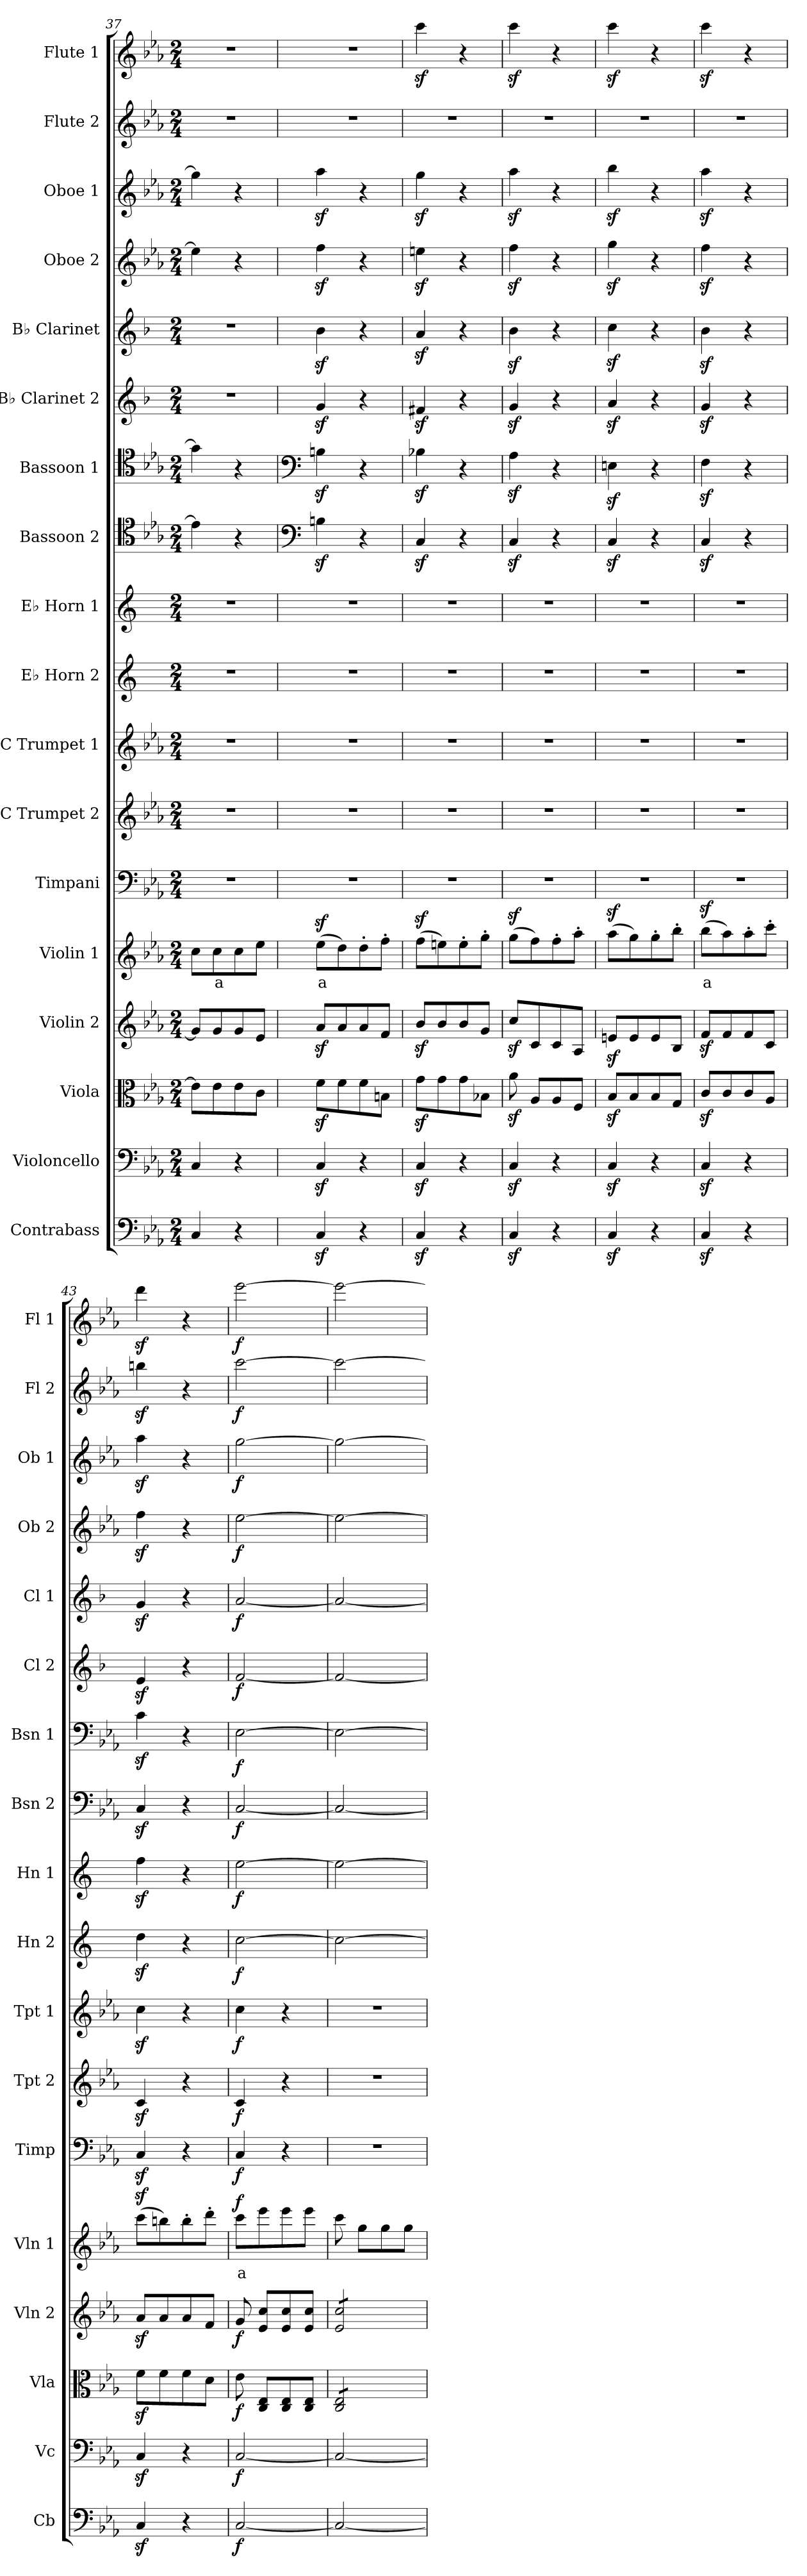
**kern	**dynam	**kern	**dynam	**kern	**dynam	**kern	**dynam	**kern	**text	**dynam	**kern	**dynam	**kern	**dynam	**kern	**dynam	**kern	**dynam	**kern	**dynam	**kern	**dynam	**kern	**dynam	**kern	**dynam	**kern	**dynam	**kern	**dynam	**kern	**dynam	**kern	**dynam	**kern	**dynam
*part18	*part18	*part17	*part17	*part16	*part16	*part15	*part15	*part14	*part14	*part14	*part13	*part13	*part12	*part12	*part11	*part11	*part10	*part10	*part9	*part9	*part8	*part8	*part7	*part7	*part6	*part6	*part5	*part5	*part4	*part4	*part3	*part3	*part2	*part2	*part1	*part1
*staff18	*staff18	*staff17	*staff17	*staff16	*staff16	*staff15	*staff15	*staff14	*staff14	*staff14	*staff13	*staff13	*staff12	*staff12	*staff11	*staff11	*staff10	*staff10	*staff9	*staff9	*staff8	*staff8	*staff7	*staff7	*staff6	*staff6	*staff5	*staff5	*staff4	*staff4	*staff3	*staff3	*staff2	*staff2	*staff1	*staff1
*I"Contrabass	*	*I"Violoncello	*	*I"Viola	*	*I"Violin 2	*	*I"Violin 1	*	*	*I"Timpani	*	*I"C Trumpet 2	*	*I"C Trumpet 1	*	*I"E♭ Horn 2	*	*I"E♭ Horn 1	*	*I"Bassoon 2	*	*I"Bassoon 1	*	*I"B♭ Clarinet 2	*	*I"B♭ Clarinet	*	*I"Oboe 2	*	*I"Oboe 1	*	*I"Flute 2	*	*I"Flute 1	*
*I'Cb	*	*I'Vc	*	*I'Vla	*	*I'Vln 2	*	*I'Vln 1	*	*	*I'Timp	*	*I'Tpt 2	*	*I'Tpt 1	*	*I'Hn 2	*	*I'Hn 1	*	*I'Bsn 2	*	*I'Bsn 1	*	*I'Cl 2	*	*I'Cl 1	*	*I'Ob 2	*	*I'Ob 1	*	*I'Fl 2	*	*I'Fl 1	*
*clefF4	*	*clefF4	*	*clefC3	*	*clefG2	*	*clefG2	*	*	*clefF4	*	*clefG2	*	*clefG2	*	*clefG2	*	*clefG2	*	*clefC4	*	*clefC4	*	*clefG2	*	*clefG2	*	*clefG2	*	*clefG2	*	*clefG2	*	*clefG2	*
*ITrd7c12	*	*	*	*	*	*	*	*	*	*	*	*	*	*	*	*	*ITrd5c9	*	*ITrd5c9	*	*	*	*	*	*ITrd1c2	*	*ITrd1c2	*	*	*	*	*	*	*	*	*
*k[b-e-a-]	*	*k[b-e-a-]	*	*k[b-e-a-]	*	*k[b-e-a-]	*	*k[b-e-a-]	*	*	*k[b-e-a-]	*	*k[b-e-a-]	*	*k[b-e-a-]	*	*k[b-e-a-]	*	*k[b-e-a-]	*	*k[b-e-a-]	*	*k[b-e-a-]	*	*k[b-e-a-]	*	*k[b-e-a-]	*	*k[b-e-a-]	*	*k[b-e-a-]	*	*k[b-e-a-]	*	*k[b-e-a-]	*
*M2/4	*	*M2/4	*	*M2/4	*	*M2/4	*	*M2/4	*	*	*M2/4	*	*M2/4	*	*M2/4	*	*M2/4	*	*M2/4	*	*M2/4	*	*M2/4	*	*M2/4	*	*M2/4	*	*M2/4	*	*M2/4	*	*M2/4	*	*M2/4	*
=37	=37	=37	=37	=37	=37	=37	=37	=37	=37	=37	=37	=37	=37	=37	=37	=37	=37	=37	=37	=37	=37	=37	=37	=37	=37	=37	=37	=37	=37	=37	=37	=37	=37	=37	=37	=37
4CC/	.	4C/	.	8e-\L]	.	8g/L]	.	8cc\L	.	.	2r	.	2r	.	2r	.	2r	.	2r	.	4e-\]	.	4g\]	.	2r	.	2r	.	4ee-\]	.	4gg\]	.	2r	.	2r	.
!	!	!	!	!	!	!	!	!	!LO:LY:b:color=#FF0000	!	!	!	!	!	!	!	!	!	!	!	!	!	!	!	!	!	!	!	!	!	!	!	!	!	!	!
.	.	.	.	8e-\	.	8g/	.	8cc\	a	.	.	.	.	.	.	.	.	.	.	.	.	.	.	.	.	.	.	.	.	.	.	.	.	.	.	.
4r	.	4r	.	8e-\	.	8g/	.	8cc\	.	.	.	.	.	.	.	.	.	.	.	.	4r	.	4r	.	.	.	.	.	4r	.	4r	.	.	.	.	.
.	.	.	.	8c\J	.	8e-/J	.	8ee-\J	.	.	.	.	.	.	.	.	.	.	.	.	.	.	.	.	.	.	.	.	.	.	.	.	.	.	.	.
=38	=38	=38	=38	=38	=38	=38	=38	=38	=38	=38	=38	=38	=38	=38	=38	=38	=38	=38	=38	=38	=38	=38	=38	=38	=38	=38	=38	=38	=38	=38	=38	=38	=38	=38	=38	=38
*	*	*	*	*	*	*	*	*	*	*	*	*	*	*	*	*	*	*	*	*	*clefF4	*	*clefF4	*	*	*	*	*	*	*	*	*	*	*	*	*
!	!	!	!	!	!	!	!	!	!LO:LY:b:color=#FF0000	!	!	!	!	!	!	!	!	!	!	!	!	!	!	!	!	!	!	!	!	!	!	!	!	!	!	!
4CCz</	.	4Cz</	.	8fz<\L	.	8a-z</L	.	(8ee-z<\L	a	.	2r	.	2r	.	2r	.	2r	.	2r	.	4Bnz<\	.	4Bnz<\	.	4fz</	.	4a-z<\	.	4ffz<\	.	4aa-z<\	.	2r	.	2r	.
.	.	.	.	8f\	.	8a-/	.	8dd\)	.	.	.	.	.	.	.	.	.	.	.	.	.	.	.	.	.	.	.	.	.	.	.	.	.	.	.	.
4r	.	4r	.	8f\	.	8a-/	.	8dd'\	.	.	.	.	.	.	.	.	.	.	.	.	4r	.	4r	.	4r	.	4r	.	4r	.	4r	.	.	.	.	.
.	.	.	.	8Bn\J	.	8f/J	.	8ff'\J	.	.	.	.	.	.	.	.	.	.	.	.	.	.	.	.	.	.	.	.	.	.	.	.	.	.	.	.
!!LO:PB:g=z
=39	=39	=39	=39	=39	=39	=39	=39	=39	=39	=39	=39	=39	=39	=39	=39	=39	=39	=39	=39	=39	=39	=39	=39	=39	=39	=39	=39	=39	=39	=39	=39	=39	=39	=39	=39	=39
4CCz</	.	4Cz</	.	8gz<\L	.	8b-z</L	.	(8ffz<\L	.	.	2r	.	2r	.	2r	.	2r	.	2r	.	4Cz</	.	4B-Xz<\	.	4enz</	.	4gz</	.	4eenz<\	.	4ggz<\	.	2r	.	4cccz<\	.
.	.	.	.	8g\	.	8b-/	.	8een\)	.	.	.	.	.	.	.	.	.	.	.	.	.	.	.	.	.	.	.	.	.	.	.	.	.	.	.	.
4r	.	4r	.	8g\	.	8b-/	.	8ee'\	.	.	.	.	.	.	.	.	.	.	.	.	4r	.	4r	.	4r	.	4r	.	4r	.	4r	.	.	.	4r	.
.	.	.	.	8B-X\J	.	8g/J	.	8gg'\J	.	.	.	.	.	.	.	.	.	.	.	.	.	.	.	.	.	.	.	.	.	.	.	.	.	.	.	.
=40	=40	=40	=40	=40	=40	=40	=40	=40	=40	=40	=40	=40	=40	=40	=40	=40	=40	=40	=40	=40	=40	=40	=40	=40	=40	=40	=40	=40	=40	=40	=40	=40	=40	=40	=40	=40
4CCz</	.	4Cz</	.	8a-z<\	.	8ccz</L	.	(8ggz<\L	.	.	2r	.	2r	.	2r	.	2r	.	2r	.	4Cz</	.	4A-z<\	.	4fz</	.	4a-z<\	.	4ffz<\	.	4aa-z<\	.	2r	.	4cccz<\	.
.	.	.	.	8A-/L	.	8c/	.	8ff\)	.	.	.	.	.	.	.	.	.	.	.	.	.	.	.	.	.	.	.	.	.	.	.	.	.	.	.	.
4r	.	4r	.	8A-/	.	8c/	.	8ff'\	.	.	.	.	.	.	.	.	.	.	.	.	4r	.	4r	.	4r	.	4r	.	4r	.	4r	.	.	.	4r	.
.	.	.	.	8F/J	.	8A-/J	.	8aa-'\J	.	.	.	.	.	.	.	.	.	.	.	.	.	.	.	.	.	.	.	.	.	.	.	.	.	.	.	.
=41	=41	=41	=41	=41	=41	=41	=41	=41	=41	=41	=41	=41	=41	=41	=41	=41	=41	=41	=41	=41	=41	=41	=41	=41	=41	=41	=41	=41	=41	=41	=41	=41	=41	=41	=41	=41
4CCz</	.	4Cz</	.	8B-z</L	.	8enz</L	.	(8aa-z<\L	.	.	2r	.	2r	.	2r	.	2r	.	2r	.	4Cz</	.	4Enz<\	.	4gz</	.	4b-z<\	.	4ggz<\	.	4bb-z<\	.	2r	.	4cccz<\	.
.	.	.	.	8B-/	.	8e/	.	8gg\)	.	.	.	.	.	.	.	.	.	.	.	.	.	.	.	.	.	.	.	.	.	.	.	.	.	.	.	.
4r	.	4r	.	8B-/	.	8e/	.	8gg'\	.	.	.	.	.	.	.	.	.	.	.	.	4r	.	4r	.	4r	.	4r	.	4r	.	4r	.	.	.	4r	.
.	.	.	.	8G/J	.	8B-/J	.	8bb-'\J	.	.	.	.	.	.	.	.	.	.	.	.	.	.	.	.	.	.	.	.	.	.	.	.	.	.	.	.
=42	=42	=42	=42	=42	=42	=42	=42	=42	=42	=42	=42	=42	=42	=42	=42	=42	=42	=42	=42	=42	=42	=42	=42	=42	=42	=42	=42	=42	=42	=42	=42	=42	=42	=42	=42	=42
!	!	!	!	!	!	!	!	!	!LO:LY:b:color=#FF0000	!	!	!	!	!	!	!	!	!	!	!	!	!	!	!	!	!	!	!	!	!	!	!	!	!	!	!
4CCz</	.	4Cz</	.	8cz</L	.	8fz</L	.	(8bb-z<\L	a	.	2r	.	2r	.	2r	.	2r	.	2r	.	4Cz</	.	4Fz<\	.	4fz</	.	4a-z<\	.	4ffz<\	.	4aa-z<\	.	2r	.	4cccz<\	.
.	.	.	.	8c/	.	8f/	.	8aa-\)	.	.	.	.	.	.	.	.	.	.	.	.	.	.	.	.	.	.	.	.	.	.	.	.	.	.	.	.
4r	.	4r	.	8c/	.	8f/	.	8aa-'\	.	.	.	.	.	.	.	.	.	.	.	.	4r	.	4r	.	4r	.	4r	.	4r	.	4r	.	.	.	4r	.
.	.	.	.	8A-/J	.	8c/J	.	8ccc'\J	.	.	.	.	.	.	.	.	.	.	.	.	.	.	.	.	.	.	.	.	.	.	.	.	.	.	.	.
=43	=43	=43	=43	=43	=43	=43	=43	=43	=43	=43	=43	=43	=43	=43	=43	=43	=43	=43	=43	=43	=43	=43	=43	=43	=43	=43	=43	=43	=43	=43	=43	=43	=43	=43	=43	=43
4CCz</	.	4Cz</	.	8fz<\L	.	8a-z</L	.	(8cccz<\L	.	.	4Cz</	.	4cz</	.	4ccz<\	.	4fz<\	.	4a-z<\	.	4Cz</	.	4cz<\	.	4dz</	.	4fz</	.	4ffz<\	.	4aa-z<\	.	4bbnz<\	.	4dddz<\	.
.	.	.	.	8f\	.	8a-/	.	8bbn\)	.	.	.	.	.	.	.	.	.	.	.	.	.	.	.	.	.	.	.	.	.	.	.	.	.	.	.	.
4r	.	4r	.	8f\	.	8a-/	.	8bb'\	.	.	4r	.	4r	.	4r	.	4r	.	4r	.	4r	.	4r	.	4r	.	4r	.	4r	.	4r	.	4r	.	4r	.
.	.	.	.	8d\J	.	8f/J	.	8ddd'\J	.	.	.	.	.	.	.	.	.	.	.	.	.	.	.	.	.	.	.	.	.	.	.	.	.	.	.	.
=44	=44	=44	=44	=44	=44	=44	=44	=44	=44	=44	=44	=44	=44	=44	=44	=44	=44	=44	=44	=44	=44	=44	=44	=44	=44	=44	=44	=44	=44	=44	=44	=44	=44	=44	=44	=44
!	!LO:DY:b	!	!LO:DY:b	!	!LO:DY:b	!	!LO:DY:b	!	!LO:LY:b:color=#FF0000	!LO:DY:b	!	!LO:DY:b	!	!LO:DY:b	!	!LO:DY:b	!	!LO:DY:b	!	!LO:DY:b	!	!LO:DY:b	!	!LO:DY:b	!	!LO:DY:b	!	!LO:DY:b	!	!LO:DY:b	!	!LO:DY:b	!	!LO:DY:b	!	!LO:DY:b
[2CC/	f	[2C/	f	8e-\	f	8g/	f	8ccc\L	a	f	4C/	f	4c/	f	4cc\	f	[2e-\	f	[2g\	f	[2C/	f	[2E-\	f	[2e-/	f	[2g/	f	[2ee-\	f	[2gg\	f	[2ccc\	f	[2eee-\	f
.	.	.	.	8C/ 8E-/L	.	8e-/ 8cc/L	.	8eee-\	.	.	.	.	.	.	.	.	.	.	.	.	.	.	.	.	.	.	.	.	.	.	.	.	.	.	.	.
.	.	.	.	8C/ 8E-/	.	8e-/ 8cc/	.	8eee-\	.	.	4r	.	4r	.	4r	.	.	.	.	.	.	.	.	.	.	.	.	.	.	.	.	.	.	.	.	.
.	.	.	.	8C/ 8E-/J	.	8e-/ 8cc/J	.	8eee-\J	.	.	.	.	.	.	.	.	.	.	.	.	.	.	.	.	.	.	.	.	.	.	.	.	.	.	.	.
=45	=45	=45	=45	=45	=45	=45	=45	=45	=45	=45	=45	=45	=45	=45	=45	=45	=45	=45	=45	=45	=45	=45	=45	=45	=45	=45	=45	=45	=45	=45	=45	=45	=45	=45	=45	=45
*	*	*	*	*tremolo	*	*	*	*	*	*	*	*	*	*	*	*	*	*	*	*	*	*	*	*	*	*	*	*	*	*	*	*	*	*	*	*
*	*	*	*	*	*	*tremolo	*	*	*	*	*	*	*	*	*	*	*	*	*	*	*	*	*	*	*	*	*	*	*	*	*	*	*	*	*	*
2CC/_	.	2C/_	.	8C/ 8E-/L	.	8e-/ 8cc/L	.	8ccc\	.	.	2r	.	2r	.	2r	.	2e-\_	.	2g\_	.	2C/_	.	2E-\_	.	2e-/_	.	2g/_	.	2ee-\_	.	2gg\_	.	2ccc\_	.	2eee-\_	.
.	.	.	.	8C/ 8E-/	.	8e-/ 8cc/	.	8gg\L	.	.	.	.	.	.	.	.	.	.	.	.	.	.	.	.	.	.	.	.	.	.	.	.	.	.	.	.
.	.	.	.	8C/ 8E-/	.	8e-/ 8cc/	.	8gg\	.	.	.	.	.	.	.	.	.	.	.	.	.	.	.	.	.	.	.	.	.	.	.	.	.	.	.	.
.	.	.	.	8C/ 8E-/J	.	8e-/ 8cc/J	.	8gg\J	.	.	.	.	.	.	.	.	.	.	.	.	.	.	.	.	.	.	.	.	.	.	.	.	.	.	.	.
*	*	*	*	*	*	*Xtremolo	*	*	*	*	*	*	*	*	*	*	*	*	*	*	*	*	*	*	*	*	*	*	*	*	*	*	*	*	*	*
*	*	*	*	*Xtremolo	*	*	*	*	*	*	*	*	*	*	*	*	*	*	*	*	*	*	*	*	*	*	*	*	*	*	*	*	*	*	*	*
=	=	=	=	=	=	=	=	=	=	=	=	=	=	=	=	=	=	=	=	=	=	=	=	=	=	=	=	=	=	=	=	=	=	=	=	=
*-	*-	*-	*-	*-	*-	*-	*-	*-	*-	*-	*-	*-	*-	*-	*-	*-	*-	*-	*-	*-	*-	*-	*-	*-	*-	*-	*-	*-	*-	*-	*-	*-	*-	*-	*-	*-
